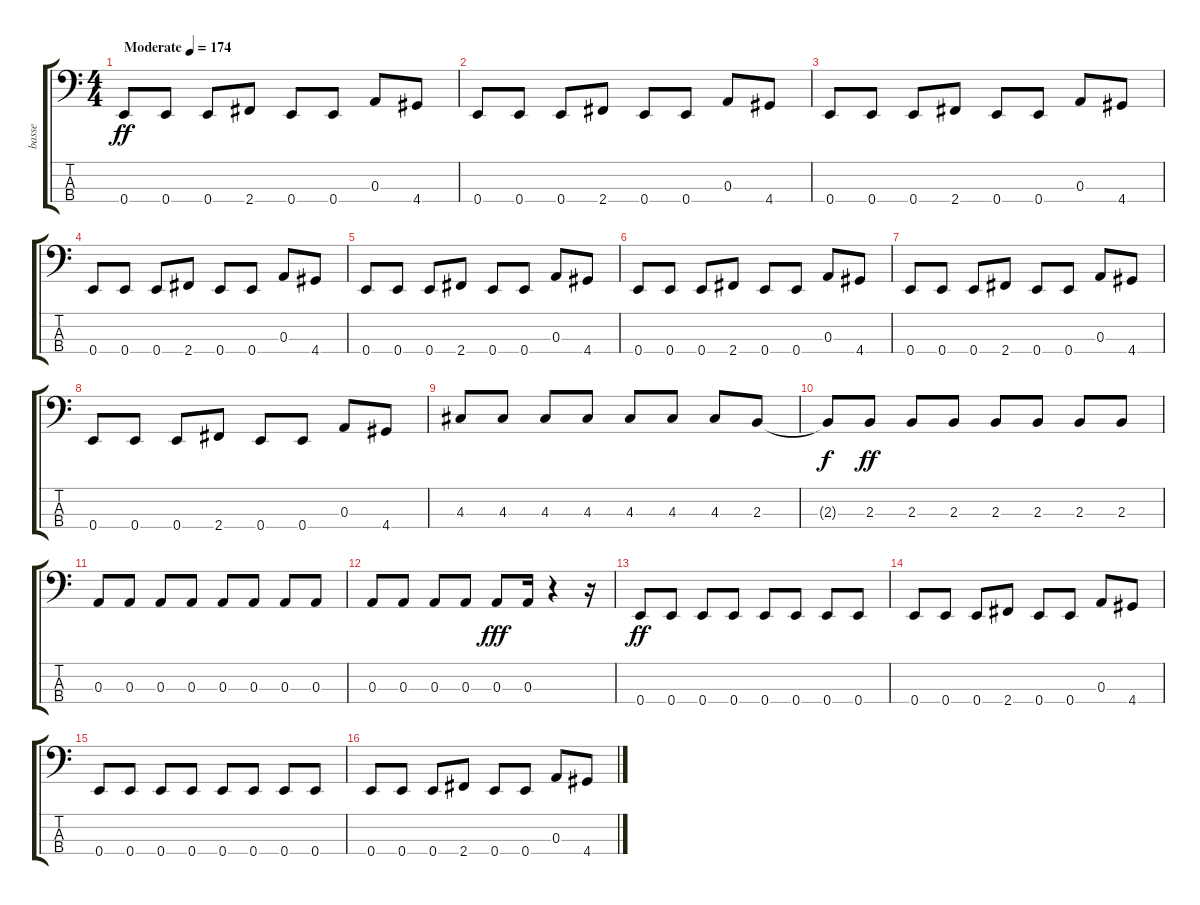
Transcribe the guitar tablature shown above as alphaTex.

\track ("basse" "basse") {instrument electricbassfinger}
\staff {score tabs}
\tuning (G2 D2 A1 E1) {hide}
\ts (4 4)
\tempo (174 "Moderate")
\clef f4
\ks c
0.4.8{dy ff instrument electricbassfinger} 0.4.8 0.4.8 2.4.8 0.4.8 0.4.8 0.3.8 4.4.8 |
0.4.8 0.4.8 0.4.8 2.4.8 0.4.8 0.4.8 0.3.8 4.4.8 |
0.4.8 0.4.8 0.4.8 2.4.8 0.4.8 0.4.8 0.3.8 4.4.8 |
0.4.8 0.4.8 0.4.8 2.4.8 0.4.8 0.4.8 0.3.8 4.4.8 |
0.4.8 0.4.8 0.4.8 2.4.8 0.4.8 0.4.8 0.3.8 4.4.8 |
0.4.8 0.4.8 0.4.8 2.4.8 0.4.8 0.4.8 0.3.8 4.4.8 |
0.4.8 0.4.8 0.4.8 2.4.8 0.4.8 0.4.8 0.3.8 4.4.8 |
0.4.8 0.4.8 0.4.8 2.4.8 0.4.8 0.4.8 0.3.8 4.4.8 |
4.3.8 4.3.8 4.3.8 4.3.8 4.3.8 4.3.8 4.3.8 2.3.8 |
2.3{t}.8{dy f} 2.3.8{dy ff} 2.3.8 2.3.8 2.3.8 2.3.8 2.3.8 2.3.8 |
0.3.8 0.3.8 0.3.8 0.3.8 0.3.8 0.3.8 0.3.8 0.3.8 |
0.3.8 0.3.8 0.3.8 0.3.8 0.3.8{dy fff} 0.3.16 r.4 r.16 |
0.4.8{dy ff} 0.4.8 0.4.8 0.4.8 0.4.8 0.4.8 0.4.8 0.4.8 |
0.4.8 0.4.8 0.4.8 2.4.8 0.4.8 0.4.8 0.3.8 4.4.8 |
0.4.8 0.4.8 0.4.8 0.4.8 0.4.8 0.4.8 0.4.8 0.4.8 |
0.4.8 0.4.8 0.4.8 2.4.8 0.4.8 0.4.8 0.3.8 4.4.8
